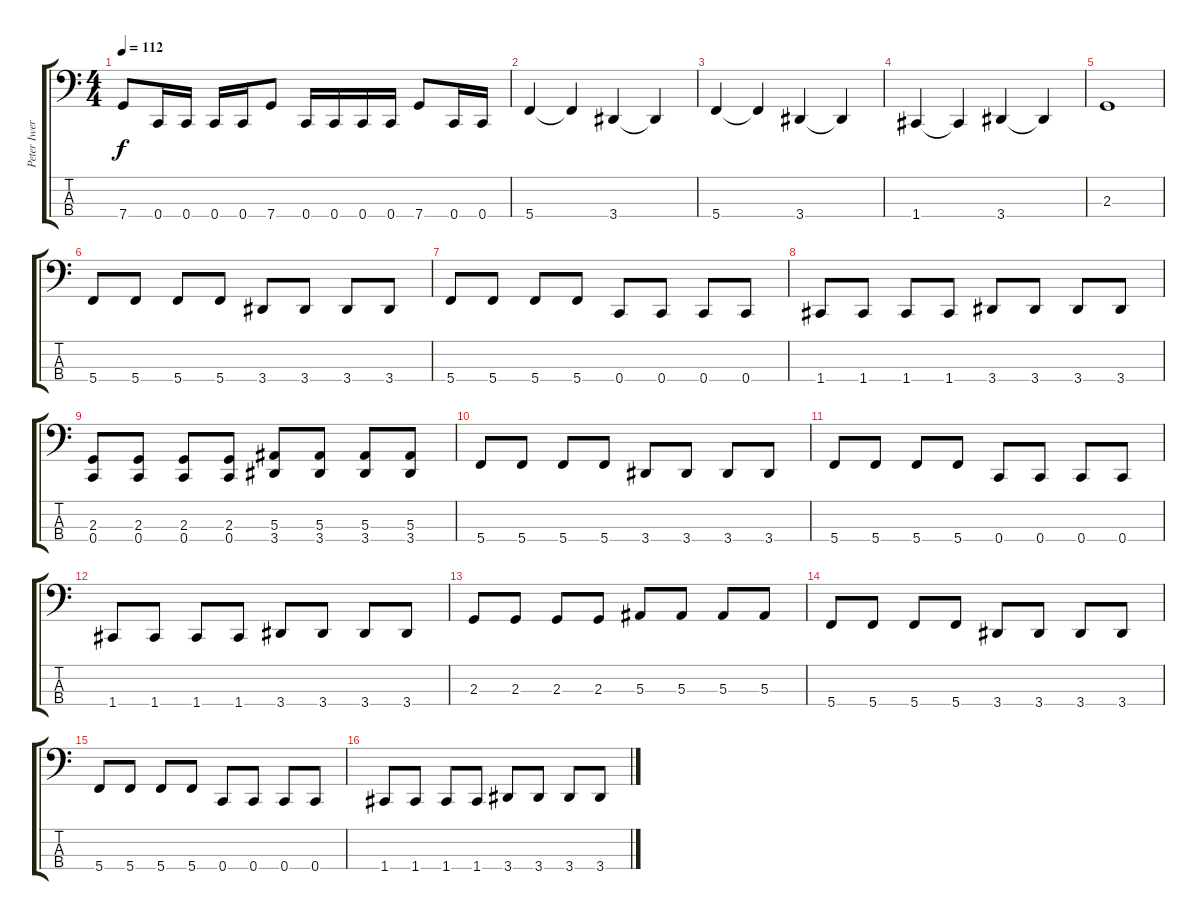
\track ("Peter Iwers" "Peter Iwer") {instrument electricbassfinger}
\staff {score tabs}
\tuning (Eb2 Bb1 F1 C1) {hide}
\ts (4 4)
\tempo 112
\clef f4
\ks c
7.4.8{dy f} 0.4.16 0.4.16 0.4.16 0.4.16 7.4.8 0.4.16 0.4.16 0.4.16 0.4.16 7.4.8 0.4.16 0.4.16 |
5.4.4{instrument orchestralharp} 5.4{t}.4 3.4.4 3.4{t}.4 |
5.4.4 5.4{t}.4 3.4.4 3.4{t}.4 |
1.4.4 1.4{t}.4 3.4.4 3.4{t}.4 |
2.3.1 |
5.4.8 5.4.8 5.4.8 5.4.8 3.4.8 3.4.8 3.4.8 3.4.8 |
5.4.8 5.4.8 5.4.8 5.4.8 0.4.8 0.4.8 0.4.8 0.4.8 |
1.4.8 1.4.8 1.4.8 1.4.8 3.4.8 3.4.8 3.4.8 3.4.8 |
(2.3 0.4).8 (2.3 0.4).8 (2.3 0.4).8 (2.3 0.4).8 (5.3 3.4).8 (5.3 3.4).8 (5.3 3.4).8 (5.3 3.4).8 |
5.4.8 5.4.8 5.4.8 5.4.8 3.4.8 3.4.8 3.4.8 3.4.8 |
5.4.8 5.4.8 5.4.8 5.4.8 0.4.8 0.4.8 0.4.8 0.4.8 |
1.4.8 1.4.8 1.4.8 1.4.8 3.4.8 3.4.8 3.4.8 3.4.8 |
2.3.8 2.3.8 2.3.8 2.3.8 5.3.8 5.3.8 5.3.8 5.3.8 |
5.4.8 5.4.8 5.4.8 5.4.8 3.4.8 3.4.8 3.4.8 3.4.8 |
5.4.8 5.4.8 5.4.8 5.4.8 0.4.8 0.4.8 0.4.8 0.4.8 |
1.4.8 1.4.8 1.4.8 1.4.8 3.4.8 3.4.8 3.4.8 3.4.8
